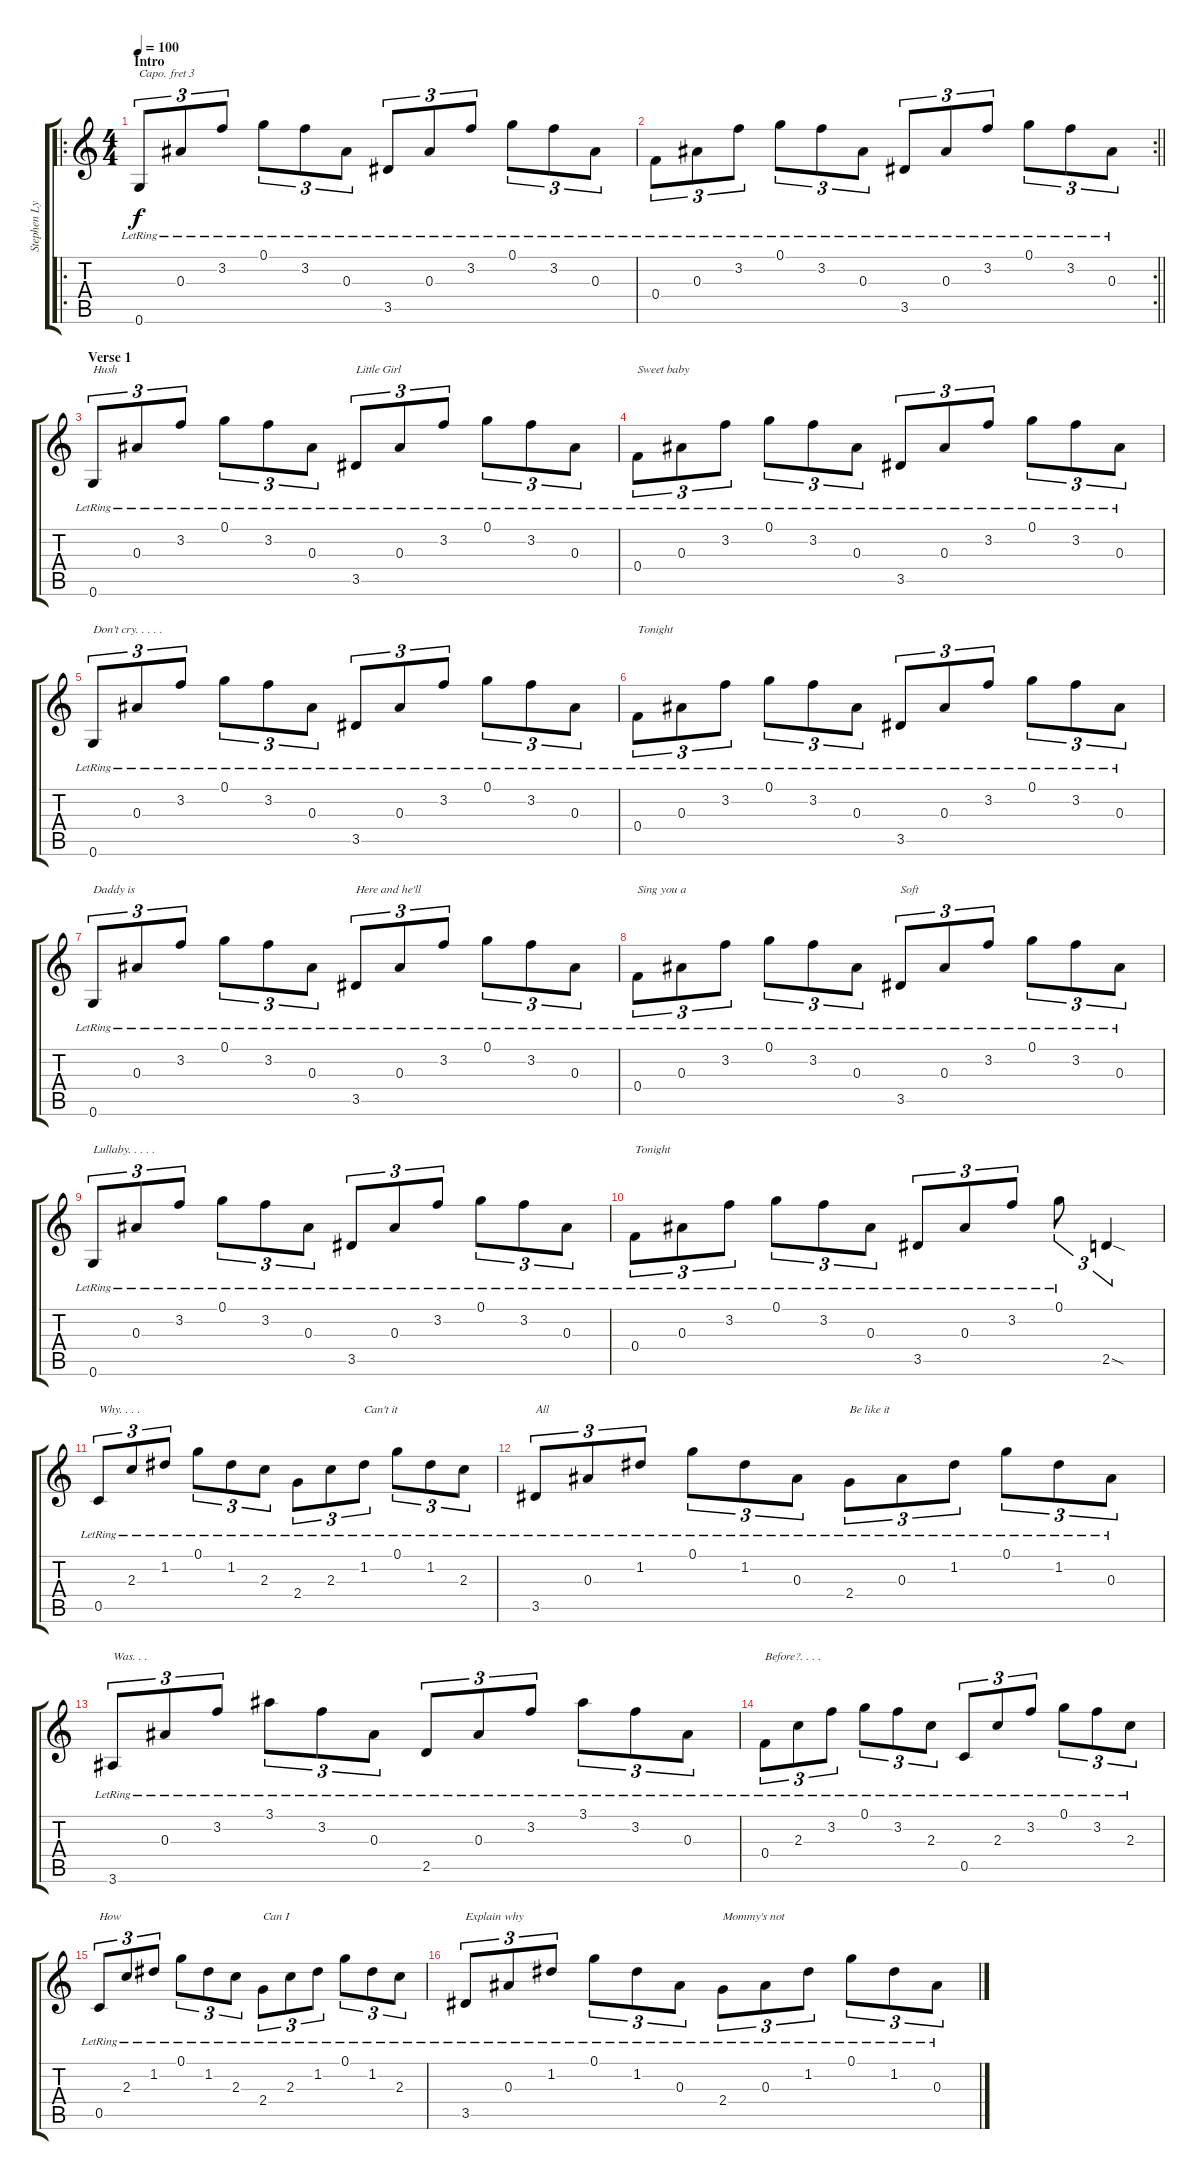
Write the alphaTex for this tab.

\track ("Stephen Lynch" "Stephen Ly") {instrument acousticguitarsteel}
\staff {score tabs}
\capo 3
\tuning (E4 B3 G3 D3 A2 E2) {hide}
\ro
\ts (4 4)
\section ("" "Intro")
\tempo 100
\clef g2
\ks c
0.6{lr}.8{tu (3 2) dy f instrument acousticguitarsteel} 0.3{lr}.8{tu (3 2)} 3.2{lr}.8{tu (3 2)} 0.1{lr}.8{tu (3 2)} 3.2{lr}.8{tu (3 2)} 0.3{lr}.8{tu (3 2)} 3.5{lr}.8{tu (3 2)} 0.3{lr}.8{tu (3 2)} 3.2{lr}.8{tu (3 2)} 0.1{lr}.8{tu (3 2)} 3.2{lr}.8{tu (3 2)} 0.3{lr}.8{tu (3 2)} |
\rc 2
\barLineRight lightlight
0.4{lr}.8{tu (3 2)} 0.3{lr}.8{tu (3 2)} 3.2{lr}.8{tu (3 2)} 0.1{lr}.8{tu (3 2)} 3.2{lr}.8{tu (3 2)} 0.3{lr}.8{tu (3 2)} 3.5{lr}.8{tu (3 2)} 0.3{lr}.8{tu (3 2)} 3.2{lr}.8{tu (3 2)} 0.1{lr}.8{tu (3 2)} 3.2{lr}.8{tu (3 2)} 0.3{lr}.8{tu (3 2)} |
\section ("" "Verse 1")
0.6{lr}.8{tu (3 2) txt "Hush"} 0.3{lr}.8{tu (3 2)} 3.2{lr}.8{tu (3 2)} 0.1{lr}.8{tu (3 2)} 3.2{lr}.8{tu (3 2)} 0.3{lr}.8{tu (3 2)} 3.5{lr}.8{tu (3 2) txt "Little Girl"} 0.3{lr}.8{tu (3 2)} 3.2{lr}.8{tu (3 2)} 0.1{lr}.8{tu (3 2)} 3.2{lr}.8{tu (3 2)} 0.3{lr}.8{tu (3 2)} |
0.4{lr}.8{tu (3 2) txt "Sweet baby"} 0.3{lr}.8{tu (3 2)} 3.2{lr}.8{tu (3 2)} 0.1{lr}.8{tu (3 2)} 3.2{lr}.8{tu (3 2)} 0.3{lr}.8{tu (3 2)} 3.5{lr}.8{tu (3 2)} 0.3{lr}.8{tu (3 2)} 3.2{lr}.8{tu (3 2)} 0.1{lr}.8{tu (3 2)} 3.2{lr}.8{tu (3 2)} 0.3{lr}.8{tu (3 2)} |
0.6{lr}.8{tu (3 2) txt "Don't cry. . . . ."} 0.3{lr}.8{tu (3 2)} 3.2{lr}.8{tu (3 2)} 0.1{lr}.8{tu (3 2)} 3.2{lr}.8{tu (3 2)} 0.3{lr}.8{tu (3 2)} 3.5{lr}.8{tu (3 2)} 0.3{lr}.8{tu (3 2)} 3.2{lr}.8{tu (3 2)} 0.1{lr}.8{tu (3 2)} 3.2{lr}.8{tu (3 2)} 0.3{lr}.8{tu (3 2)} |
0.4{lr}.8{tu (3 2) txt "Tonight"} 0.3{lr}.8{tu (3 2)} 3.2{lr}.8{tu (3 2)} 0.1{lr}.8{tu (3 2)} 3.2{lr}.8{tu (3 2)} 0.3{lr}.8{tu (3 2)} 3.5{lr}.8{tu (3 2)} 0.3{lr}.8{tu (3 2)} 3.2{lr}.8{tu (3 2)} 0.1{lr}.8{tu (3 2)} 3.2{lr}.8{tu (3 2)} 0.3{lr}.8{tu (3 2)} |
0.6{lr}.8{tu (3 2) txt "Daddy is"} 0.3{lr}.8{tu (3 2)} 3.2{lr}.8{tu (3 2)} 0.1{lr}.8{tu (3 2)} 3.2{lr}.8{tu (3 2)} 0.3{lr}.8{tu (3 2)} 3.5{lr}.8{tu (3 2) txt "Here and he'll"} 0.3{lr}.8{tu (3 2)} 3.2{lr}.8{tu (3 2)} 0.1{lr}.8{tu (3 2)} 3.2{lr}.8{tu (3 2)} 0.3{lr}.8{tu (3 2)} |
0.4{lr}.8{tu (3 2) txt "Sing you a"} 0.3{lr}.8{tu (3 2)} 3.2{lr}.8{tu (3 2)} 0.1{lr}.8{tu (3 2)} 3.2{lr}.8{tu (3 2)} 0.3{lr}.8{tu (3 2)} 3.5{lr}.8{tu (3 2) txt "Soft"} 0.3{lr}.8{tu (3 2)} 3.2{lr}.8{tu (3 2)} 0.1{lr}.8{tu (3 2)} 3.2{lr}.8{tu (3 2)} 0.3{lr}.8{tu (3 2)} |
0.6{lr}.8{tu (3 2) txt "Lullaby. . . . ."} 0.3{lr}.8{tu (3 2)} 3.2{lr}.8{tu (3 2)} 0.1{lr}.8{tu (3 2)} 3.2{lr}.8{tu (3 2)} 0.3{lr}.8{tu (3 2)} 3.5{lr}.8{tu (3 2)} 0.3{lr}.8{tu (3 2)} 3.2{lr}.8{tu (3 2)} 0.1{lr}.8{tu (3 2)} 3.2{lr}.8{tu (3 2)} 0.3{lr}.8{tu (3 2)} |
0.4{lr}.8{tu (3 2) txt "Tonight"} 0.3{lr}.8{tu (3 2)} 3.2{lr}.8{tu (3 2)} 0.1{lr}.8{tu (3 2)} 3.2{lr}.8{tu (3 2)} 0.3{lr}.8{tu (3 2)} 3.5{lr}.8{tu (3 2)} 0.3{lr}.8{tu (3 2)} 3.2{lr}.8{tu (3 2)} 0.1{lr}.8{tu (3 2)} 2.5{sod}.4{tu (3 2)} |
0.5{lr}.8{tu (3 2) txt "Why. . . ."} 2.3{lr}.8{tu (3 2)} 1.2{lr}.8{tu (3 2)} 0.1{lr}.8{tu (3 2)} 1.2{lr}.8{tu (3 2)} 2.3{lr}.8{tu (3 2)} 2.4{lr}.8{tu (3 2)} 2.3{lr}.8{tu (3 2)} 1.2{lr}.8{tu (3 2) txt "Can't it"} 0.1{lr}.8{tu (3 2)} 1.2{lr}.8{tu (3 2)} 2.3{lr}.8{tu (3 2)} |
3.5{lr}.8{tu (3 2) txt "All"} 0.3{lr}.8{tu (3 2)} 1.2{lr}.8{tu (3 2)} 0.1{lr}.8{tu (3 2)} 1.2{lr}.8{tu (3 2)} 0.3{lr}.8{tu (3 2)} 2.4{lr}.8{tu (3 2) txt "Be like it"} 0.3{lr}.8{tu (3 2)} 1.2{lr}.8{tu (3 2)} 0.1{lr}.8{tu (3 2)} 1.2{lr}.8{tu (3 2)} 0.3{lr}.8{tu (3 2)} |
3.6{lr}.8{tu (3 2) txt "Was. . ."} 0.3{lr}.8{tu (3 2)} 3.2{lr}.8{tu (3 2)} 3.1{lr}.8{tu (3 2)} 3.2{lr}.8{tu (3 2)} 0.3{lr}.8{tu (3 2)} 2.5{lr}.8{tu (3 2)} 0.3{lr}.8{tu (3 2)} 3.2{lr}.8{tu (3 2)} 3.1{lr}.8{tu (3 2)} 3.2{lr}.8{tu (3 2)} 0.3{lr}.8{tu (3 2)} |
0.4{lr}.8{tu (3 2) txt "Before?. . . ."} 2.3{lr}.8{tu (3 2)} 3.2{lr}.8{tu (3 2)} 0.1{lr}.8{tu (3 2)} 3.2{lr}.8{tu (3 2)} 2.3{lr}.8{tu (3 2)} 0.5{lr}.8{tu (3 2)} 2.3{lr}.8{tu (3 2)} 3.2{lr}.8{tu (3 2)} 0.1{lr}.8{tu (3 2)} 3.2{lr}.8{tu (3 2)} 2.3{lr}.8{tu (3 2)} |
0.5{lr}.8{tu (3 2) txt "How"} 2.3{lr}.8{tu (3 2)} 1.2{lr}.8{tu (3 2)} 0.1{lr}.8{tu (3 2)} 1.2{lr}.8{tu (3 2)} 2.3{lr}.8{tu (3 2)} 2.4{lr}.8{tu (3 2) txt "Can I"} 2.3{lr}.8{tu (3 2)} 1.2{lr}.8{tu (3 2)} 0.1{lr}.8{tu (3 2)} 1.2{lr}.8{tu (3 2)} 2.3{lr}.8{tu (3 2)} |
3.5{lr}.8{tu (3 2) txt "Explain why"} 0.3{lr}.8{tu (3 2)} 1.2{lr}.8{tu (3 2)} 0.1{lr}.8{tu (3 2)} 1.2{lr}.8{tu (3 2)} 0.3{lr}.8{tu (3 2)} 2.4{lr}.8{tu (3 2) txt "Mommy's not"} 0.3{lr}.8{tu (3 2)} 1.2{lr}.8{tu (3 2)} 0.1{lr}.8{tu (3 2)} 1.2{lr}.8{tu (3 2)} 0.3{lr}.8{tu (3 2)}
